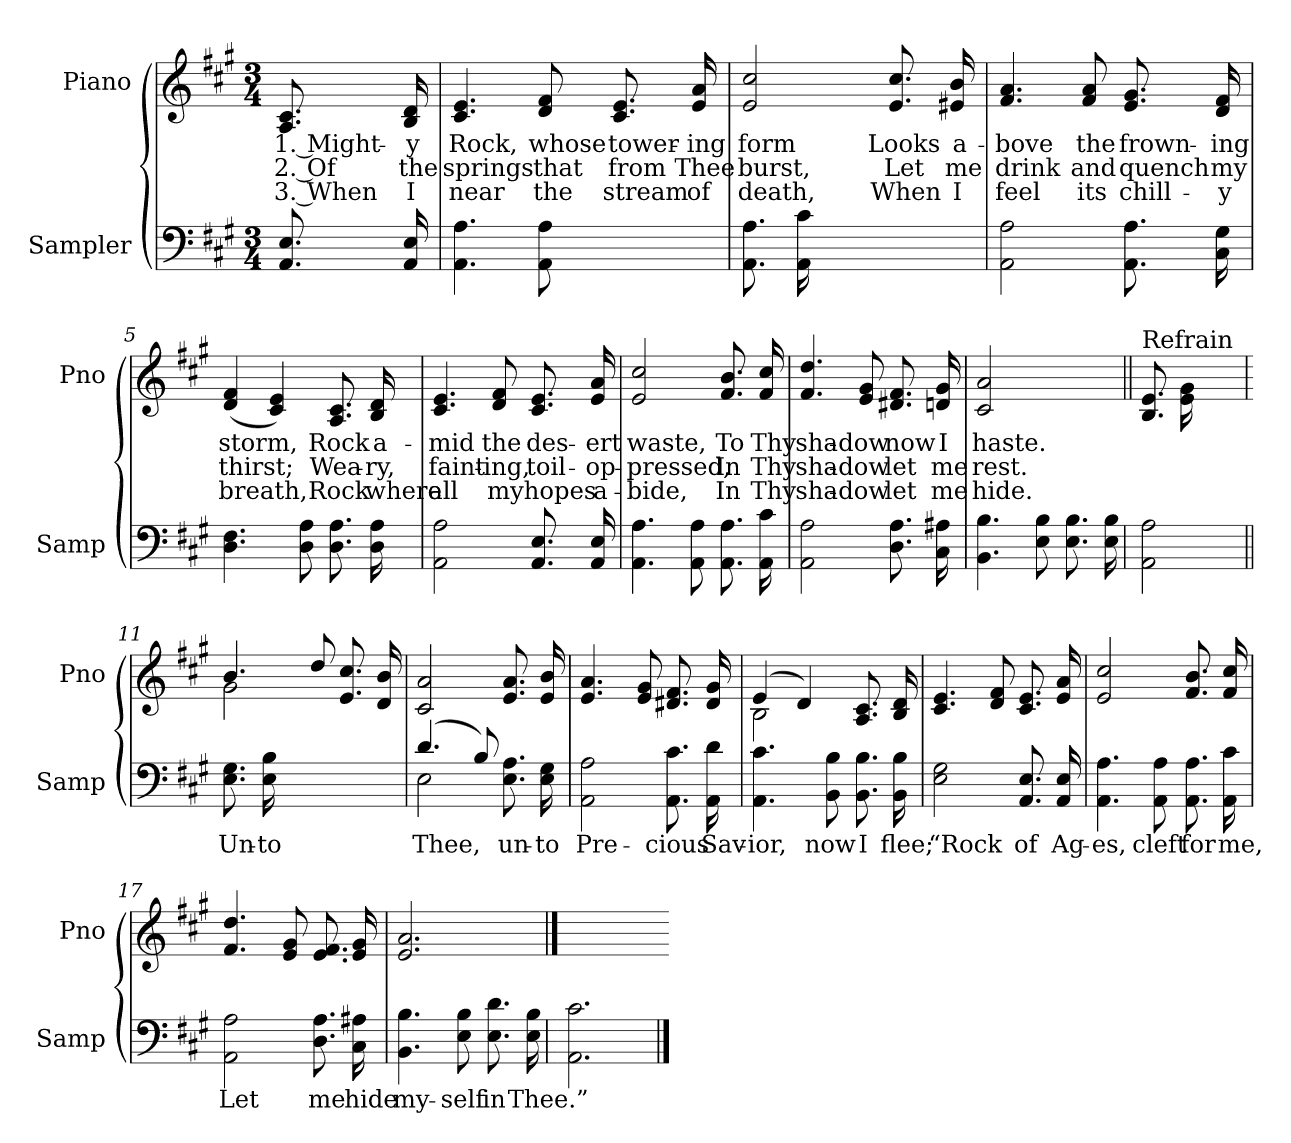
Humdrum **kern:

**kern	**text	**kern	**text	**text	**text
*part2	*part2	*part1	*part1	*part1	*part1
*staff2	*staff2	*staff1	*staff1	*staff1	*staff1
*I"Sampler	*	*I"Piano	*	*	*
*I'Samp	*	*I'Pno	*	*	*
*clefF4	*	*clefG2	*	*	*
*k[f#c#g#]	*	*k[f#c#g#]	*	*	*
*A:	*	*A:	*	*	*
*M3/4	*	*M3/4	*	*	*
=1	=1	=1	=1	=1	=1
8.AA 8.E	.	8.A 8.c#	1. Might-	2. Of	3. When
16AA 16E	.	16B 16d	-y	the	I
=2	=2	=2	=2	=2	=2
4.AA 4.A	.	4.c# 4.e	Rock,	springs	near
8AA 8A	.	8d 8f#	whose	that	the
4ryy	.	8.c# 8.e	tower-	from	stream
.	.	16e 16a	-ing	Thee	of
=3	=3	=3	=3	=3	=3
8.AA 8.A	.	2e 2cc#	form	burst,	death,
16AA 16c#	.	.	.	.	.
2ryy	.	.	.	.	.
.	.	8.e 8.cc#	Looks	Let	When
.	.	16e#X 16b	a-	me	I
=4	=4	=4	=4	=4	=4
2AA 2A	.	4.f# 4.a	-bove	drink	feel
.	.	8f# 8a	the	and	its
8.AA 8.A	.	8.e 8.g#	frown-	quench	chill-
16C# 16G#	.	16d 16f#	-ing	my	-y
=5	=5	=5	=5	=5	=5
4.D 4.F#	.	(4d 4f#	storm,	thirst;	breath,
.	.	4c# 4e)	.	.	.
8D 8A	.	.	.	.	.
8.D 8.A	.	8.A 8.c#	Rock	Wea-	Rock
16D 16A	.	16B 16d	a-	-ry,	where
=6	=6	=6	=6	=6	=6
2AA 2A	.	4.c# 4.e	-mid	faint-	all
.	.	8d 8f#	the	-ing,	my
8.AA 8.E	.	8.c# 8.e	des-	toil-	hopes
16AA 16E	.	16e 16a	-ert	-op-	a-
=7	=7	=7	=7	=7	=7
4.AA 4.A	.	2e 2cc#	waste,	-pressed,	-bide,
8AA 8A	.	.	.	.	.
8.AA 8.A	.	8.f# 8.b	To	In	In
16AA 16c#	.	16f# 16cc#	Thy	Thy	Thy
=8	=8	=8	=8	=8	=8
2AA 2A	.	4.f# 4.dd	sha-	sha-	sha-
.	.	8e 8g#	-dow	-dow	-dow
8.D 8.A	.	8.d#X 8.f#	now	let	let
16C# 16A#X	.	16dn 16g#	I	me	me
=9	=9	=9	=9	=9	=9
4.BB 4.B	.	2c# 2a	haste.	rest.	hide.
8E 8B	.	.	.	.	.
8.E 8.B	.	4ryy	.	.	.
16E 16B	.	.	.	.	.
=10	=10||	=10||	=10||	=10||	=10||
!	!	!LO:TX:t=Refrain	!	!	!
2AA 2A	.	8.B 8.e	.	.	.
.	.	16e\ 16g#\	.	.	.
.	.	4ryy	.	.	.
=11||	=11	=11	=11	=11	=11
*	*	*^	*	*	*
8.E 8.G#	Un-	4.b/	2g#	.	.	.
16E 16B	-to	.	.	.	.	.
2ryy	.	.	.	.	.	.
.	.	8dd/	.	.	.	.
.	.	8.e 8.cc#	4ryy	.	.	.
.	.	16d 16b	.	.	.	.
*	*	*v	*v	*	*	*
=12	=12	=12	=12	=12	=12
*^	*	*	*	*	*
(4.d/	2E	Thee,	2c# 2a	.	.	.
8B/)	.	.	.	.	.	.
8.E 8.A	4ryy	un-	8.e 8.a	.	.	.
16E 16G#	.	-to	16e 16b	.	.	.
*v	*v	*	*	*	*	*
=13	=13	=13	=13	=13	=13
2AA 2A	Pre-	4.e 4.a	.	.	.
.	.	8e 8g#	.	.	.
8.AA 8.c#	-cious	8.d#X 8.f#	.	.	.
16AA 16d	Sav-	16d# 16g#	.	.	.
=14	=14	=14	=14	=14	=14
*	*	*^	*	*	*
4.AA 4.c#	-ior,	(4e/	2B	.	.	.
.	.	4d/)	.	.	.	.
8BB 8B	now	.	.	.	.	.
8.BB 8.B	I	8.A 8.c#	4ryy	.	.	.
16BB 16B	flee;	16B 16d	.	.	.	.
*	*	*v	*v	*	*	*
=15	=15	=15	=15	=15	=15
2E 2G#	“Rock	4.c# 4.e	.	.	.
.	.	8d 8f#	.	.	.
8.AA 8.E	of	8.c# 8.e	.	.	.
16AA 16E	Ag-	16e 16a	.	.	.
=16	=16	=16	=16	=16	=16
4.AA 4.A	-es,	2e 2cc#	.	.	.
8AA 8A	cleft	.	.	.	.
8.AA 8.A	for	8.f# 8.b	.	.	.
16AA 16c#	me,	16f# 16cc#	.	.	.
=17	=17	=17	=17	=17	=17
2AA 2A	Let	4.f# 4.dd	.	.	.
.	.	8e 8g#	.	.	.
8.D 8.A	me	8.e 8.f#	.	.	.
16C# 16A#X	hide	16e 16g#	.	.	.
=18	=18	=18	=18	=18	=18
4.BB 4.B	my-	2.e 2.a	.	.	.
8E 8B	-self	.	.	.	.
8.E 8.d	in	.	.	.	.
16E 16B	Thee.”	.	.	.	.
=	==	==	==	==	==
2.AA 2.c#	.	2.ryy	.	.	.
==	=	=	=	=	=
*-	*-	*-	*-	*-	*-
